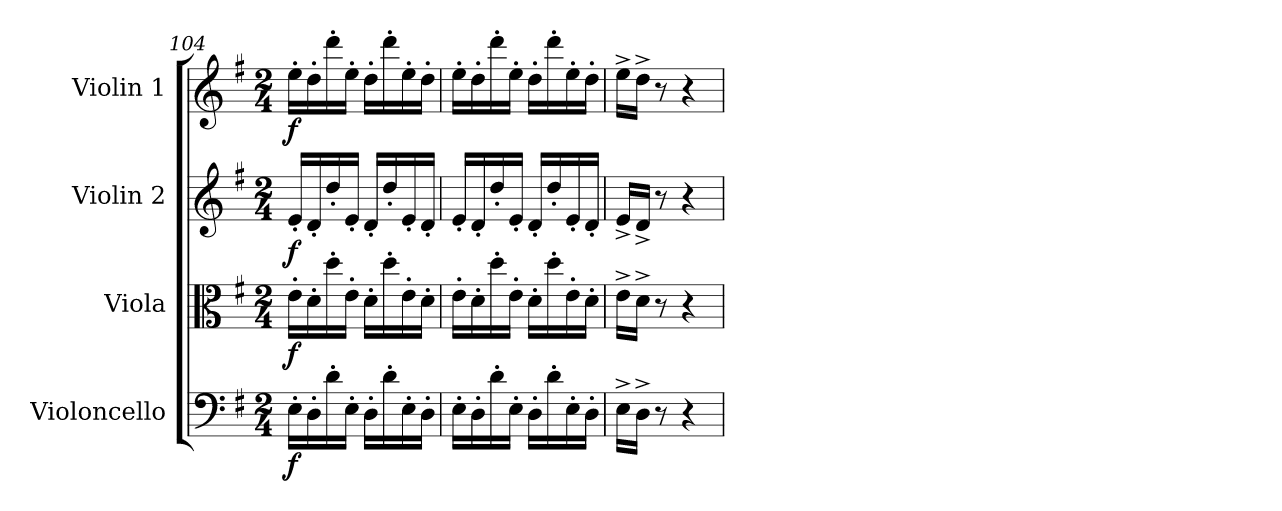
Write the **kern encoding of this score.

**kern	**dynam	**kern	**dynam	**kern	**dynam	**kern	**dynam
*part4	*part4	*part3	*part3	*part2	*part2	*part1	*part1
*staff4	*staff4	*staff3	*staff3	*staff2	*staff2	*staff1	*staff1
*I"Violoncello	*	*I"Viola	*	*I"Violin 2	*	*I"Violin 1	*
*I'Vc	*	*I'Vla	*	*I'Vln	*	*I'Vln	*
*clefF4	*	*clefC3	*	*clefG2	*	*clefG2	*
*k[f#]	*	*k[f#]	*	*k[f#]	*	*k[f#]	*
*M2/4	*	*M2/4	*	*M2/4	*	*M2/4	*
=104	=104	=104	=104	=104	=104	=104	=104
!	!LO:DY:b	!	!LO:DY:b	!	!LO:DY:b	!	!LO:DY:b
16E'\LL	f	16e'\LL	f	16e'/LL	f	16ee'\LL	f
16D'\	.	16d'\	.	16d'/	.	16dd'\	.
16d'\	.	16dd'\	.	16dd'/	.	16ddd'\	.
16E'\JJ	.	16e'\JJ	.	16e'/JJ	.	16ee'\JJ	.
16D'\LL	.	16d'\LL	.	16d'/LL	.	16dd'\LL	.
16d'\	.	16dd'\	.	16dd'/	.	16ddd'\	.
16E'\	.	16e'\	.	16e'/	.	16ee'\	.
16D'\JJ	.	16d'\JJ	.	16d'/JJ	.	16dd'\JJ	.
=105	=105	=105	=105	=105	=105	=105	=105
16E'\LL	.	16e'\LL	.	16e'/LL	.	16ee'\LL	.
16D'\	.	16d'\	.	16d'/	.	16dd'\	.
16d'\	.	16dd'\	.	16dd'/	.	16ddd'\	.
16E'\JJ	.	16e'\JJ	.	16e'/JJ	.	16ee'\JJ	.
16D'\LL	.	16d'\LL	.	16d'/LL	.	16dd'\LL	.
16d'\	.	16dd'\	.	16dd'/	.	16ddd'\	.
16E'\	.	16e'\	.	16e'/	.	16ee'\	.
16D'\JJ	.	16d'\JJ	.	16d'/JJ	.	16dd'\JJ	.
=106	=106	=106	=106	=106	=106	=106	=106
16E^\LL	.	16e^\LL	.	16e^/LL	.	16ee^\LL	.
16D^\JJ	.	16d^\JJ	.	16d^/JJ	.	16dd^\JJ	.
8r	.	8r	.	8r	.	8r	.
4r	.	4r	.	4r	.	4r	.
=	=	=	=	=	=	=	=
*-	*-	*-	*-	*-	*-	*-	*-
